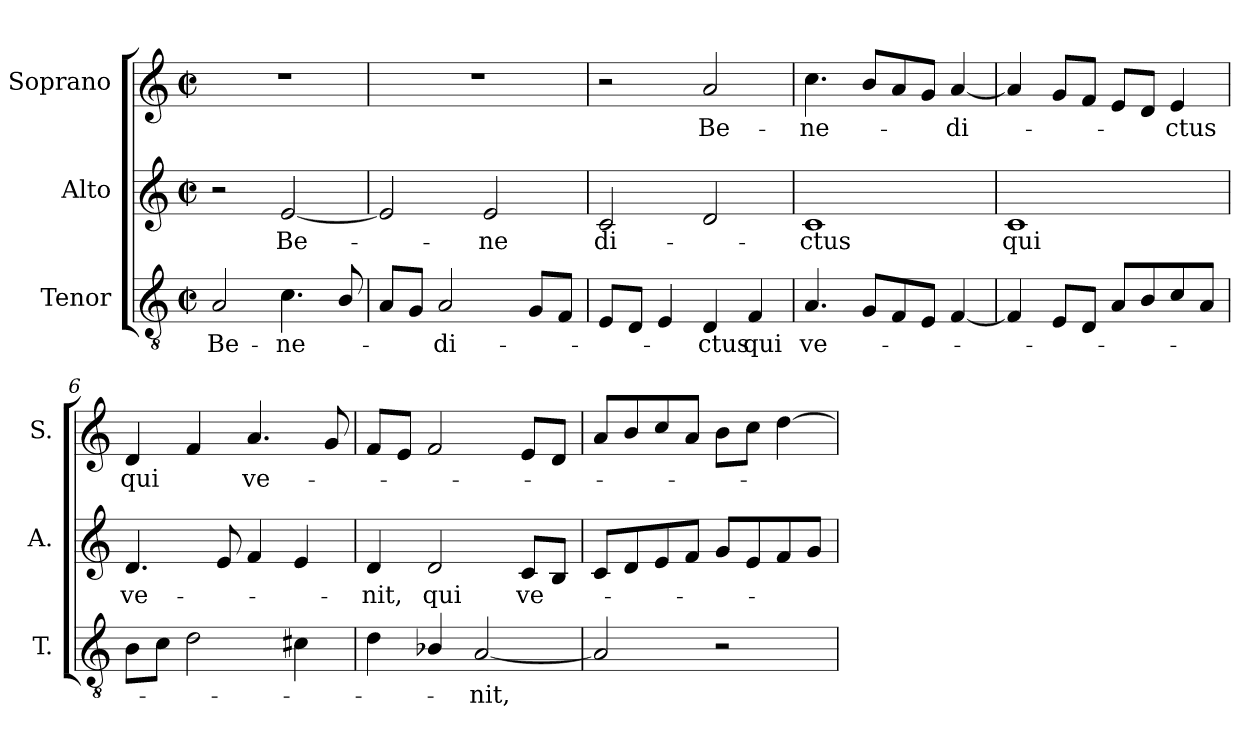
**kern	**text	**kern	**text	**kern	**text
*part3	*part3	*part2	*part2	*part1	*part1
*staff3	*staff3	*staff2	*staff2	*staff1	*staff1
*I"Tenor	*	*I"Alto	*	*I"Soprano	*
*I'T.	*	*I'A.	*	*I'S.	*
!!LO:PB:g=z
*clefGv2	*	*clefG2	*	*clefG2	*
*ITrd7c12	*	*	*	*	*
*k[]	*	*k[]	*	*k[]	*
*C:	*	*C:	*	*C:	*
*M2/2	*	*M2/2	*	*M2/2	*
*met(c|)	*	*met(c|)	*	*met(c|)	*
=1	=1	=1	=1	=1	=1
!	!LO:LY:b:color=#000000	!	!	!	!
2AAi/	Be-	2r	.	1r	.
!	!LO:LY:b:color=#000000	!	!	!	!
!	!	!	!LO:LY:b:color=#000000	!	!
4.Ci\	-ne-	[2ei/	Be-	.	.
8BBi/	.	.	.	.	.
=2	=2	=2	=2	=2	=2
8AAi/L	.	2ei/]	.	1r	.
8GGi/J	.	.	.	.	.
!	!LO:LY:b:color=#000000	!	!	!	!
2AAi/	-di-	.	.	.	.
!	!	!	!LO:LY:b:color=#000000	!	!
.	.	2ei/	-ne	.	.
8GGi/L	.	.	.	.	.
8FFi/J	.	.	.	.	.
=3	=3	=3	=3	=3	=3
!	!	!	!LO:LY:b:color=#000000	!	!
8EEi/L	.	2ci/	di-	2r	.
8DDi/J	.	.	.	.	.
4EEi/	.	.	.	.	.
!	!LO:LY:b:color=#000000	!	!	!	!
!	!	!	!	!	!LO:LY:b:color=#000000
4DDi/	-ctus	2di/	.	2ai/	Be-
!	!LO:LY:b:color=#000000	!	!	!	!
4FFi/	qui	.	.	.	.
=4	=4	=4	=4	=4	=4
!	!LO:LY:b:color=#000000	!	!	!	!
!	!	!	!LO:LY:b:color=#000000	!	!
!	!	!	!	!	!LO:LY:b:color=#000000
4.AAi/	ve-	1ci	-ctus	4.cci\	-ne-
8GGi/L	.	.	.	8bi/L	.
8FFi/	.	.	.	8ai/	.
8EEi/J	.	.	.	8gi/J	.
!	!	!	!	!	!LO:LY:b:color=#000000
[4FFi/	.	.	.	[4ai/	-di-
=5	=5	=5	=5	=5	=5
!	!	!	!LO:LY:b:color=#000000	!	!
4FFi/]	.	1ci	qui	4ai/]	.
8EEi/L	.	.	.	8gi/L	.
8DDi/J	.	.	.	8fi/J	.
8AAi/L	.	.	.	8ei/L	.
8BBi/	.	.	.	8di/J	.
!	!	!	!	!	!LO:LY:b:color=#000000
8Ci/	.	.	.	4ei/	-ctus
8AAi/J	.	.	.	.	.
=6	=6	=6	=6	=6	=6
!	!	!	!LO:LY:b:color=#000000	!	!
!	!	!	!	!	!LO:LY:b:color=#000000
8BBi\L	.	4.di/	ve-	4di/	qui
8Ci\J	.	.	.	.	.
2Di\	.	.	.	4fi/	.
.	.	8ei/	.	.	.
!	!	!	!	!	!LO:LY:b:color=#000000
.	.	4fi/	.	4.ai/	ve-
4C#Xi\	.	4ei/	.	.	.
.	.	.	.	8gi/	.
!!LO:LB:g=z
=7	=7	=7	=7	=7	=7
!	!	!	!LO:LY:b:color=#000000	!	!
4Di\	.	4di/	-nit,	8fi/L	.
.	.	.	.	8ei/J	.
!	!	!	!LO:LY:b:color=#000000	!	!
4BB-Xi/	.	2di/	qui	2fi/	.
!	!LO:LY:b:color=#000000	!	!	!	!
[2AAi/	-nit,	.	.	.	.
!	!	!	!LO:LY:b:color=#000000	!	!
.	.	8ci/L	ve-	8ei/L	.
.	.	8Bi/J	.	8di/J	.
=8	=8	=8	=8	=8	=8
2AAi/]	.	8ci/L	.	8ai/L	.
.	.	8di/	.	8bi/	.
.	.	8ei/	.	8cci/	.
.	.	8fi/J	.	8ai/J	.
2r	.	8gi/L	.	8bi\L	.
.	.	8ei/	.	8cci\J	.
.	.	8fi/	.	[4ddi\	.
.	.	8gi/J	.	.	.
=	=	=	=	=	=
*-	*-	*-	*-	*-	*-
